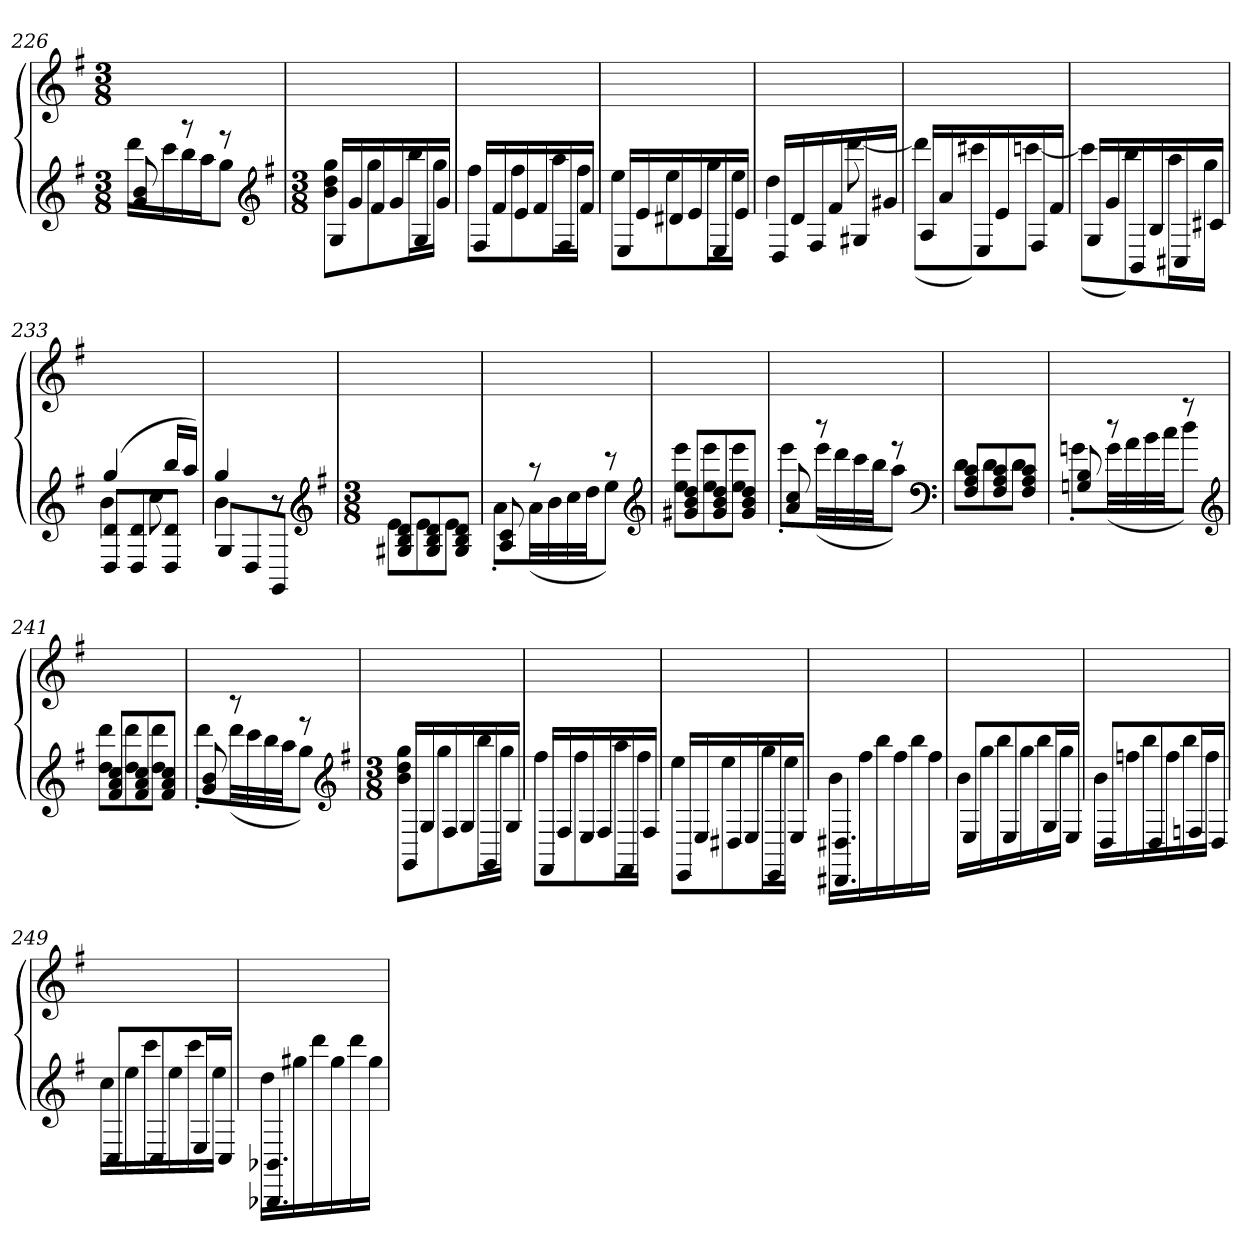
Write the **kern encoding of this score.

**kern	**kern
*part1	*part1
*staff2	*staff1
*clefG2	*clefG2
*k[f#]	*k[f#]
*G:	*G:
*M3/8	*M3/8
=226	=226
*^	*
8g 8b	16dddLL	4.ryy
.	16ccc	.
8r	16bb	.
.	16aaJ	.
8r	8ggJ	.
*clefG2	*	*
*k[f#]	*	*
*G:	*	*
=227	=227	=227
*M3/8	*	*
16GLL	8b 8dd 8ggL	4.ryy
16g	.	.
16f#	8gg	.
16g	.	.
16G	16bbL	.
16gJJ	16ggJJ	.
=228	=228	=228
16F#LL	8ff#L	4.ryy
16f#	.	.
16e	8ff#	.
16f#	.	.
16F#	16aaL	.
16f#JJ	16ff#JJ	.
=229	=229	=229
16ELL	8eeL	4.ryy
16e	.	.
16d#X	8ee	.
16e	.	.
16E	16ggL	.
16eJJ	16eeJJ	.
=230	=230	=230
16DLL	4dd	4.ryy
16d	.	.
16F#	.	.
16f#	.	.
16G#X	[8ddd	.
16g#XJJ	.	.
=231	=231	=231
16ALL	(8dddL]	4.ryy
16a	.	.
16E	8ccc#X)	.
16e	.	.
16F#	[8cccnJ	.
16f#JJ	.	.
=232	=232	=232
16GLL	(8cccL]	4.ryy
16g	.	.
16BB	8bb)	.
16B	.	.
16C#X	16aaL	.
16c#XJJ	16ggJJ	.
=233	=233	=233
*	*^	*
8D 8dL	4b	(4gg	4.ryy
8D 8d	.	.	.
8D 8dJ	8cc	16bbLL	.
.	.	16aaJJ)	.
=234	=234	=234	=234
8GL	4b	4gg	4.ryy
8D	.	.	.
8GGJ	8r	8r	.
*v	*v	*v	*
*clefG2	*
*k[f#]	*
*G:	*
=235	=235
*M3/8	*
*^	*
8G#X 8B 8dL	8eL	4.ryy
8G# 8B 8d	8e	.
8G# 8B 8dJ	8eJ	.
=236	=236	=236
8A 8c	8a'L	4.ryy
8r	(32aLL	.
.	32b	.
.	32cc	.
.	32ddJJ	.
8r	8eeJ)	.
*clefG2	*	*
=237	=237	=237
8g#X 8b 8ddL	8ee 8eeeL	4.ryy
8g# 8b 8dd	8ee 8eee	.
8g# 8b 8ddJ	8ee 8eeeJ	.
=238	=238	=238
8a 8cc	8eee'L	4.ryy
8r	(32eeeLL	.
.	32ddd	.
.	32ccc	.
.	32bbJJ	.
8r	8aaJ)	.
*clefF4	*	*
=239	=239	=239
8F# 8A 8cL	8dL	4.ryy
8F# 8A 8c	8d	.
8F# 8A 8cJ	8dJ	.
=240	=240	=240
8Gn 8B	8gn'L	4.ryy
8r	(32gLL	.
.	32a	.
.	32b	.
.	32ccJJ	.
8r	8ddJ)	.
*clefG2	*	*
=241	=241	=241
8f# 8a 8ccL	8dd 8dddL	4.ryy
8f# 8a 8cc	8dd 8ddd	.
8f# 8a 8ccJ	8dd 8dddJ	.
=242	=242	=242
8g 8b	8ddd'L	4.ryy
8r	(32dddLL	.
.	32ccc	.
.	32bb	.
.	32aaJJ	.
8r	8ggJ)	.
*clefG2	*	*
*k[f#]	*	*
*G:	*	*
=243	=243	=243
*M3/8	*	*
16GGLL	8b 8dd 8ggL	4.ryy
16G	.	.
16F#	8gg	.
16G	.	.
16GG	16bbL	.
16GJJ	16ggJJ	.
=244	=244	=244
16FF#LL	8ff#L	4.ryy
16F#	.	.
16E	8ff#	.
16F#	.	.
16FF#	16aaL	.
16F#JJ	16ff#JJ	.
=245	=245	=245
16EELL	8eeL	4.ryy
16E	.	.
16D#X	8ee	.
16E	.	.
16EE	16ggL	.
16EJJ	16eeJJ	.
=246	=246	=246
4.DD#X 4.D#X	16bLL	4.ryy
.	16ff#	.
.	16bb	.
.	16ff#	.
.	16bb	.
.	16ff#JJ	.
=247	=247	=247
8EL	16bLL	4.ryy
.	16gg	.
8E	16bb	.
.	16gg	.
16GL	16bb	.
16EJJ	16ggJJ	.
=248	=248	=248
8DL	16bLL	4.ryy
.	16ffn	.
8D	16bb	.
.	16ff	.
16FnL	16bb	.
16DJJ	16ffJJ	.
=249	=249	=249
8CL	16ccLL	4.ryy
.	16ee	.
8C	16ccc	.
.	16ee	.
16EL	16ccc	.
16CJJ	16eeJJ	.
=250	=250	=250
4.BBB-X 4.BB-X	16ddLL	4.ryy
.	16gg#X	.
.	16ddd	.
.	16gg#	.
.	16ddd	.
.	16gg#JJ	.
*v	*v	*
=	=
*-	*-
